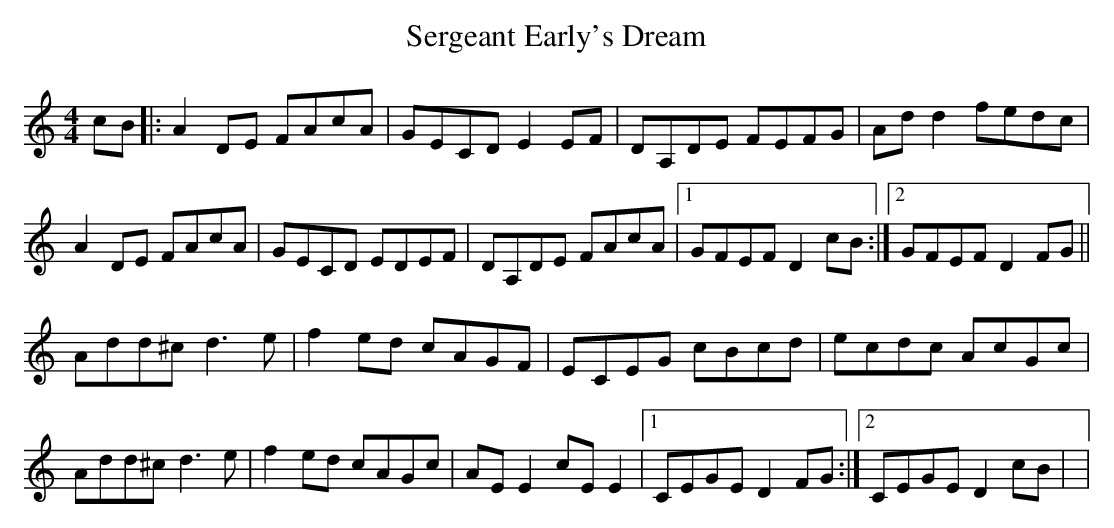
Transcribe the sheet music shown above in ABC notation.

X:1
T:Sergeant Early's Dream
M:4/4
L:1/8
K:DDor
cB|: A2 DE FAcA|GECD E2 EF|DA,DE FEFG|Ad d2 fedc|
A2 DE FAcA| GECD EDEF|DA,DE FAcA|1 GFEF D2 cB:|2 GFEF D2 FG||
Add^c d3 e|f2 ed cAGF|ECEG cBcd|ecdc AcGc|
Add^c d3 e|f2 ed cAGc| AE E2 cE E2|1 CEGE D2 FG:|2 CEGE D2 cB|>|
